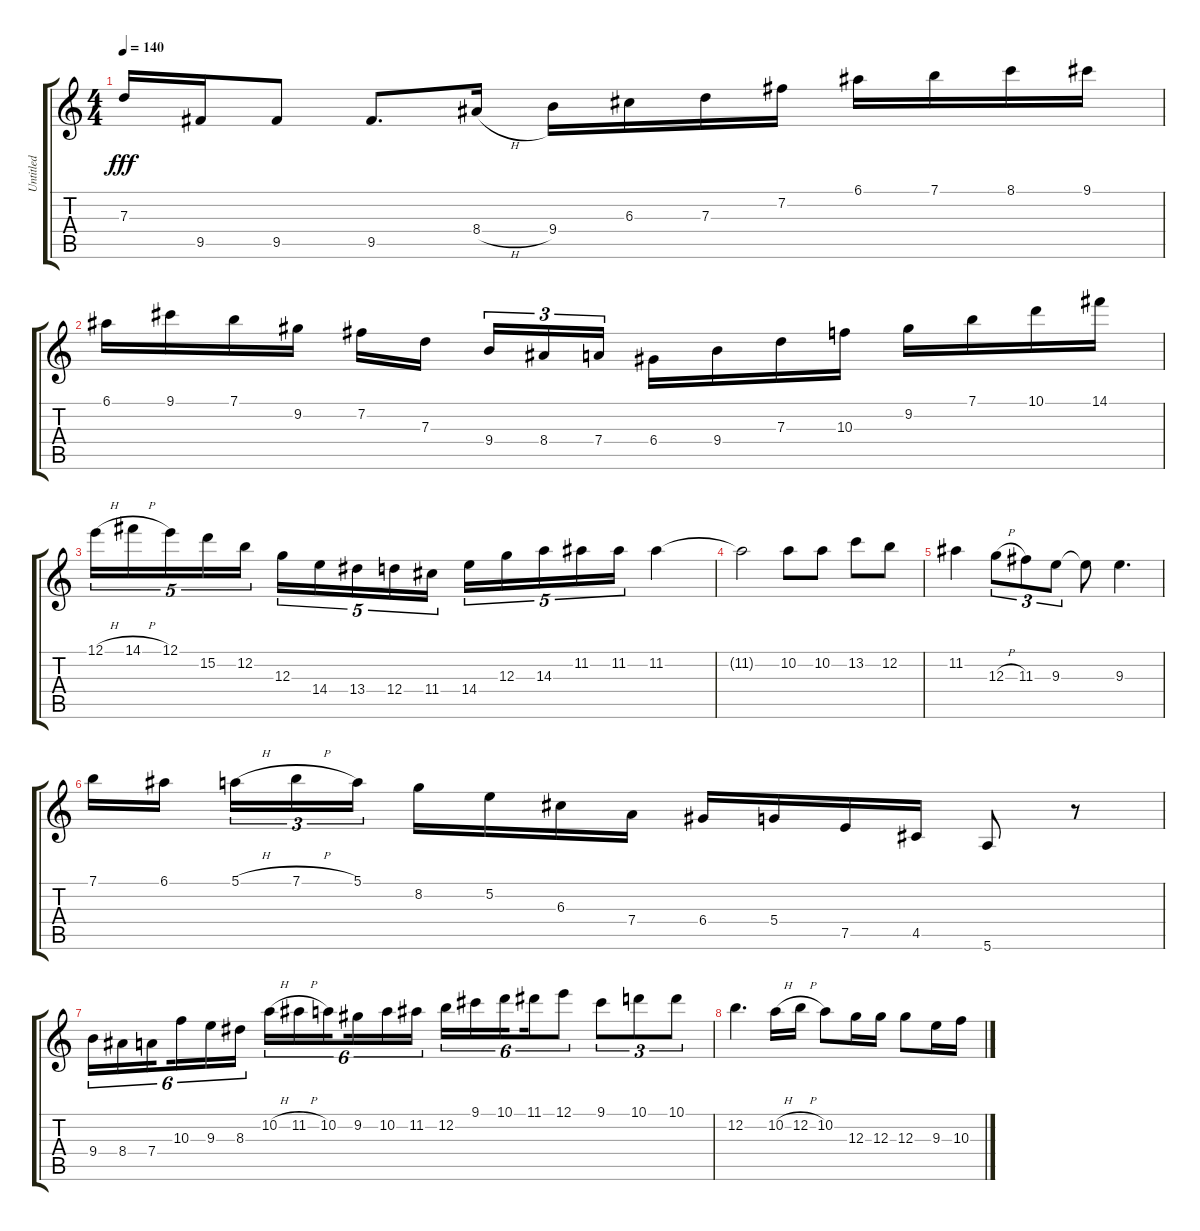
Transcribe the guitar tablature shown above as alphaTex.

\track ("Untitled" "Untitled") {instrument acousticguitarsteel}
\staff {score tabs}
\tuning (E4 B3 G3 D3 A2 E2) {hide}
\ts (4 4)
\tempo 140
\clef g2
\ks c
7.3.16{dy fff} 9.5.16 9.5.8 9.5.8{d} 8.4{h}.16 9.4.16 6.3.16 7.3.16 7.2.16 6.1.16 7.1.16 8.1.16 9.1.16 |
6.1.16 9.1.16 7.1.16 9.2.16 7.2.16 7.3.16{beam splitsecondary} 9.4.16{tu (3 2)} 8.4.16{tu (3 2)} 7.4.16{tu (3 2)} 6.4.16 9.4.16 7.3.16 10.3.16 9.2.16 7.1.16 10.1.16 14.1.16 |
12.1{h}.16{tu (5 4)} 14.1{h}.16{tu (5 4)} 12.1.16{tu (5 4)} 15.2.16{tu (5 4)} 12.2.16{tu (5 4)} 12.3.16{tu (5 4)} 14.4.16{tu (5 4)} 13.4.16{tu (5 4)} 12.4.16{tu (5 4)} 11.4.16{tu (5 4)} 14.4.16{tu (5 4)} 12.3.16{tu (5 4)} 14.3.16{tu (5 4)} 11.2.16{tu (5 4)} 11.2.16{tu (5 4)} 11.2.4 |
11.2{t}.2 10.2.8 10.2.8 13.2.8 12.2.8 |
11.2.4 12.3{h}.8{tu (3 2)} 11.3.8{tu (3 2)} 9.3.8{tu (3 2)} 9.3{t}.8 9.3.4{d} |
7.1.16 6.1.16{beam splitsecondary} 5.1{h}.16{tu (3 2)} 7.1{h}.16{tu (3 2)} 5.1.16{tu (3 2)} 8.2.16 5.2.16 6.3.16 7.4.16 6.4.16 5.4.16 7.5.16 4.5.16 5.6.8 r.8 |
9.4.16{tu (6 4)} 8.4.16{tu (6 4)} 7.4.16{tu (6 4) beam splitsecondary} 10.3.16{tu (6 4)} 9.3.16{tu (6 4)} 8.3.16{tu (6 4)} 10.2{h}.16{tu (6 4)} 11.2{h}.16{tu (6 4)} 10.2.16{tu (6 4) beam splitsecondary} 9.2.16{tu (6 4)} 10.2.16{tu (6 4)} 11.2.16{tu (6 4)} 12.2.16{tu (6 4)} 9.1.16{tu (6 4)} 10.1.16{tu (6 4) beam splitsecondary} 11.1.16{tu (6 4)} 12.1.8{tu (6 4)} 9.1.8{tu (3 2)} 10.1.8{tu (3 2)} 10.1.8{tu (3 2)} |
12.2.4{d} 10.2{h}.16 12.2{h}.16 10.2.8 12.3.16 12.3.16 12.3.8 9.3.16 10.3.16
